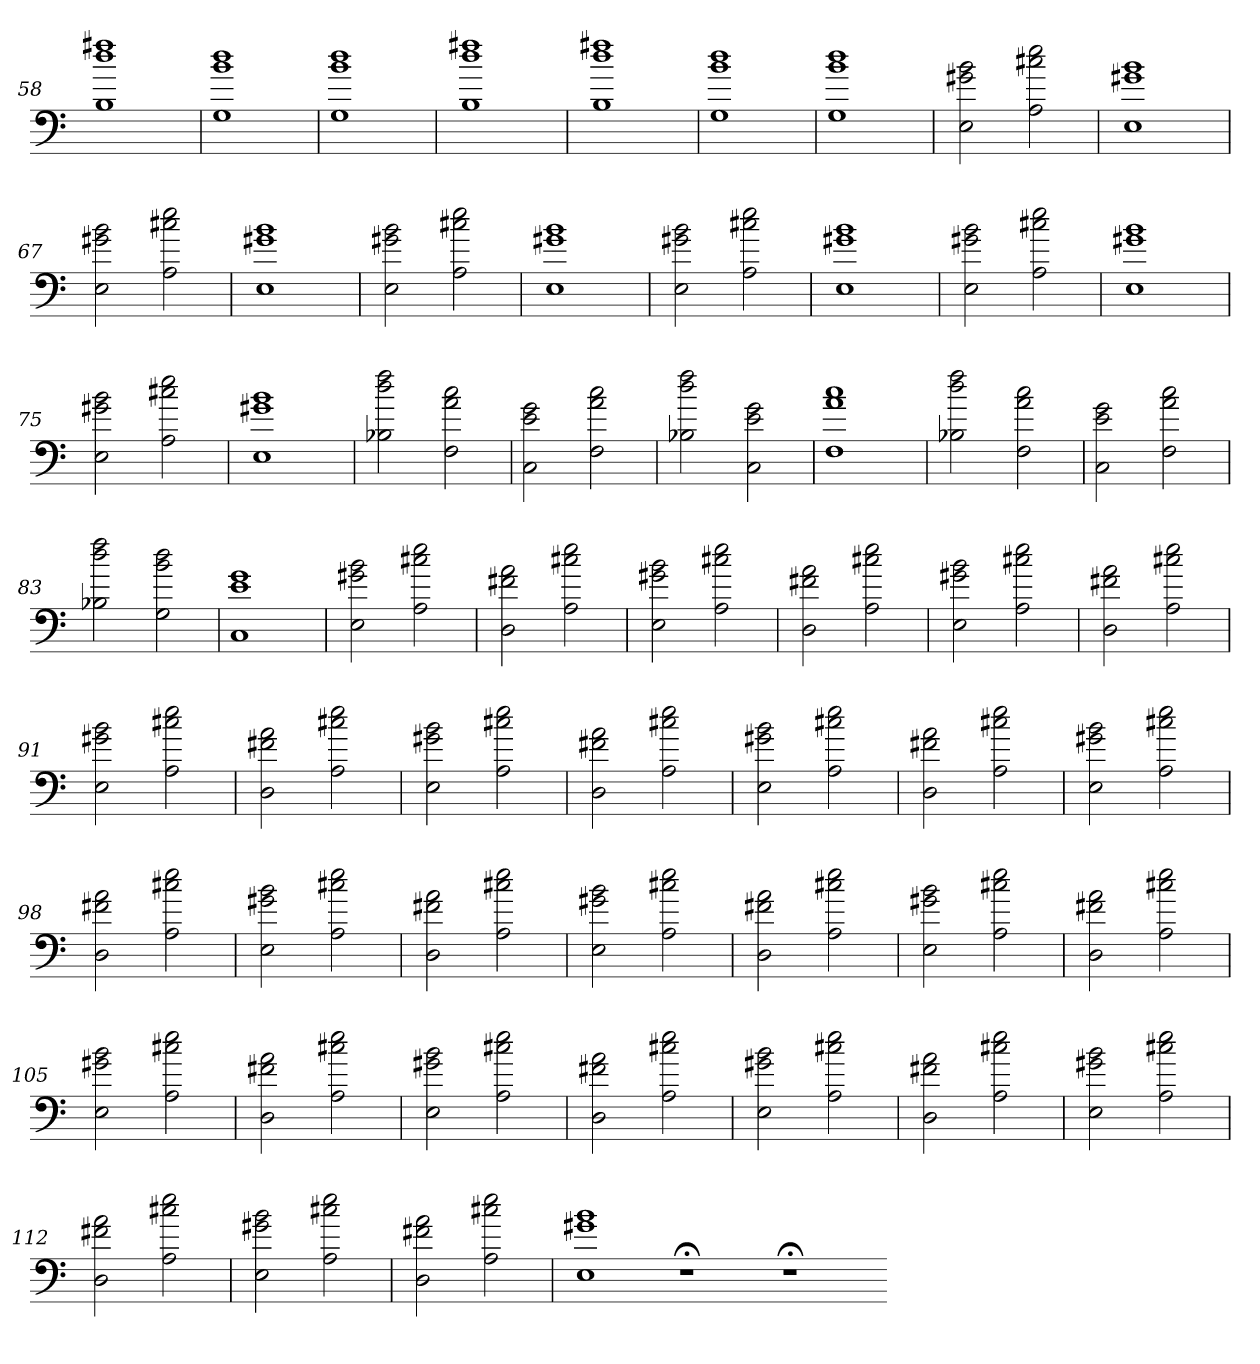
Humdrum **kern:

**kern
*part1
*staff1
=58
1B 1dd 1ff#X
=59
1G 1b 1dd
=60
1G 1b 1dd
=61
1B 1dd 1ff#X
=62
1B 1dd 1ff#X
=63
1G 1b 1dd
=64
1G 1b 1dd
=65
2E 2g#X 2b
2A 2cc#X 2ee
=66
1E 1g#X 1b
=67
2E 2g#X 2b
2A 2cc#X 2ee
=68
1E 1g#X 1b
=69
2E 2g#X 2b
2A 2cc#X 2ee
=70
1E 1g#X 1b
=71
2E 2g#X 2b
2A 2cc#X 2ee
=72
1E 1g#X 1b
=73
2E 2g#X 2b
2A 2cc#X 2ee
=74
1E 1g#X 1b
=75
2E 2g#X 2b
2A 2cc#X 2ee
=76
1E 1g#X 1b
=77
2B-X 2dd 2ff
2F 2a 2cc
=78
2C 2e 2g
2F 2a 2cc
=79
2B-X 2dd 2ff
2C 2e 2g
=80
1F 1a 1cc
=81
2B-X 2dd 2ff
2F 2a 2cc
=82
2C 2e 2g
2F 2a 2cc
=83
2B-X 2dd 2ff
2G 2b 2dd
=84
1C 1e 1g
=85
2E 2g#X 2b
2A 2cc#X 2ee
=86
2D 2f#X 2a
2A 2cc#X 2ee
=87
2E 2g#X 2b
2A 2cc#X 2ee
=88
2D 2f#X 2a
2A 2cc#X 2ee
=89
2E 2g#X 2b
2A 2cc#X 2ee
=90
2D 2f#X 2a
2A 2cc#X 2ee
=91
2E 2g#X 2b
2A 2cc#X 2ee
=92
2D 2f#X 2a
2A 2cc#X 2ee
=93
2E 2g#X 2b
2A 2cc#X 2ee
=94
2D 2f#X 2a
2A 2cc#X 2ee
=95
2E 2g#X 2b
2A 2cc#X 2ee
=96
2D 2f#X 2a
2A 2cc#X 2ee
=97
2E 2g#X 2b
2A 2cc#X 2ee
=98
2D 2f#X 2a
2A 2cc#X 2ee
=99
2E 2g#X 2b
2A 2cc#X 2ee
=100
2D 2f#X 2a
2A 2cc#X 2ee
=101
2E 2g#X 2b
2A 2cc#X 2ee
=102
2D 2f#X 2a
2A 2cc#X 2ee
=103
2E 2g#X 2b
2A 2cc#X 2ee
=104
2D 2f#X 2a
2A 2cc#X 2ee
=105
2E 2g#X 2b
2A 2cc#X 2ee
=106
2D 2f#X 2a
2A 2cc#X 2ee
=107
2E 2g#X 2b
2A 2cc#X 2ee
=108
2D 2f#X 2a
2A 2cc#X 2ee
=109
2E 2g#X 2b
2A 2cc#X 2ee
=110
2D 2f#X 2a
2A 2cc#X 2ee
=111
2E 2g#X 2b
2A 2cc#X 2ee
=112
2D 2f#X 2a
2A 2cc#X 2ee
=113
2E 2g#X 2b
2A 2cc#X 2ee
=114
2D 2f#X 2a
2A 2cc#X 2ee
=115
1E 1g#X 1b
1r;<
1r;<
=-
*-
